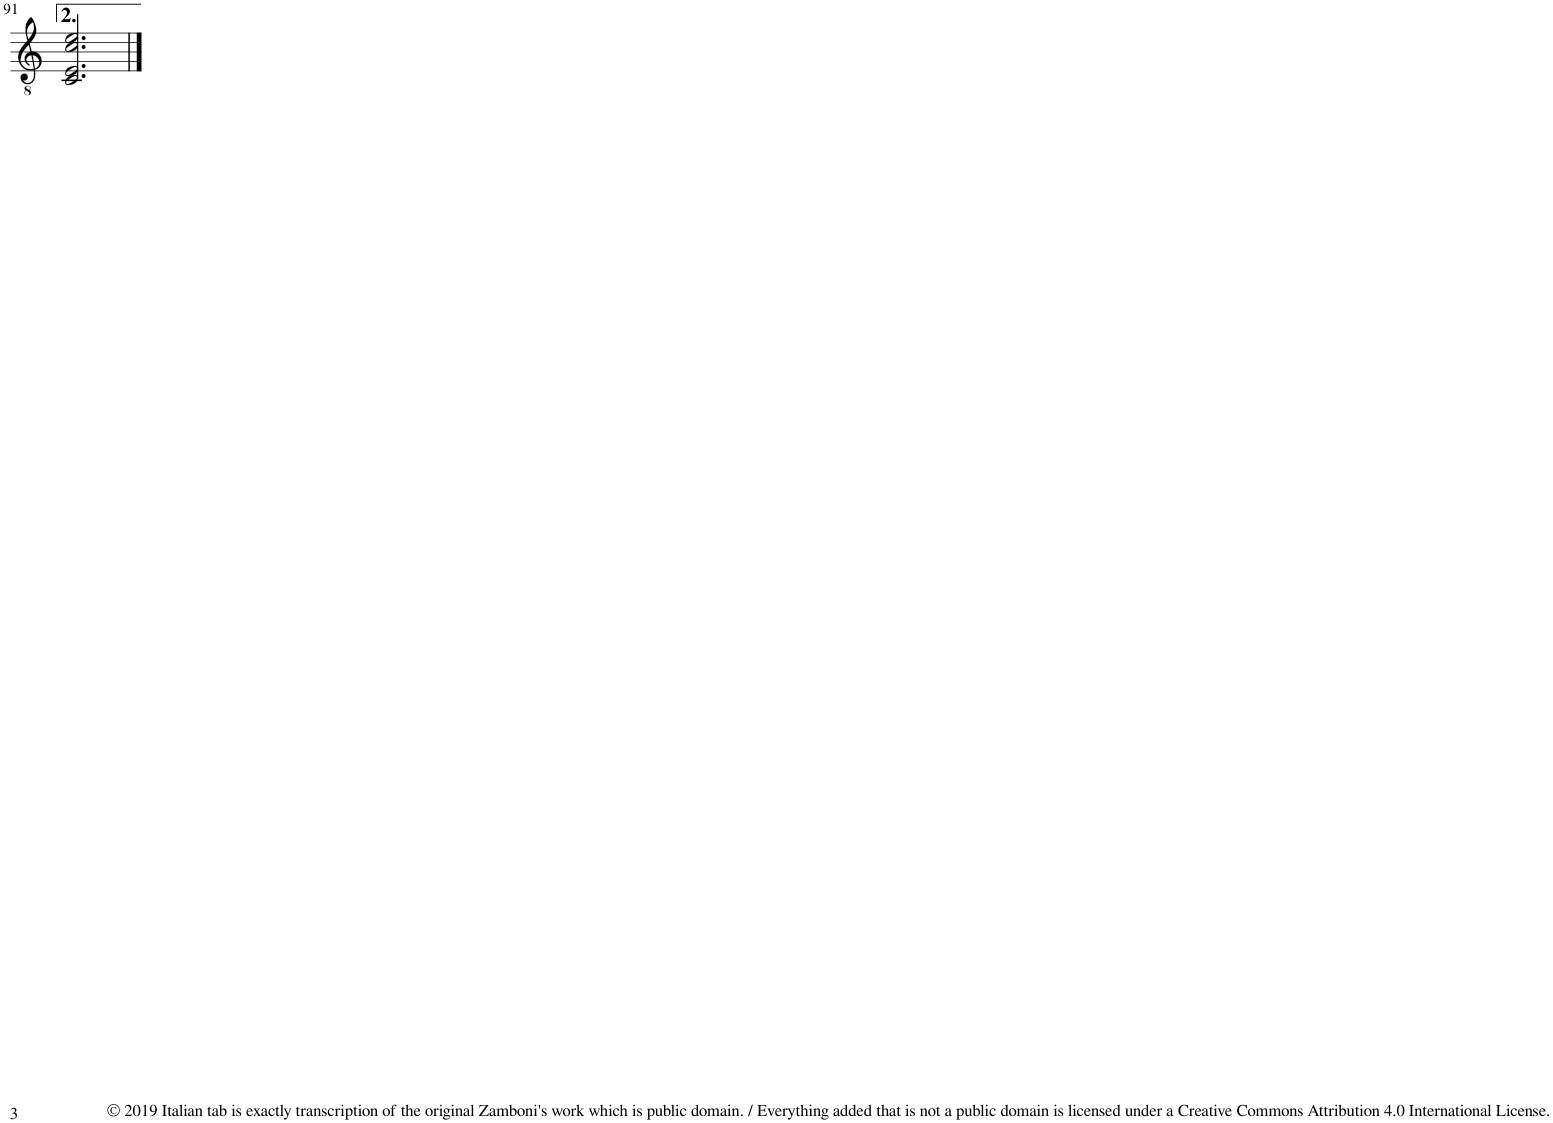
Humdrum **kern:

**kern
*part1
*staff1
*I"Klasická kytara
*I'Kyt.
!!LO:PB:g=z
*clefGv2
*k[]
*M3/4
=91
2.C/ 2.E/ 2.c/ 2.e/
==
*-
